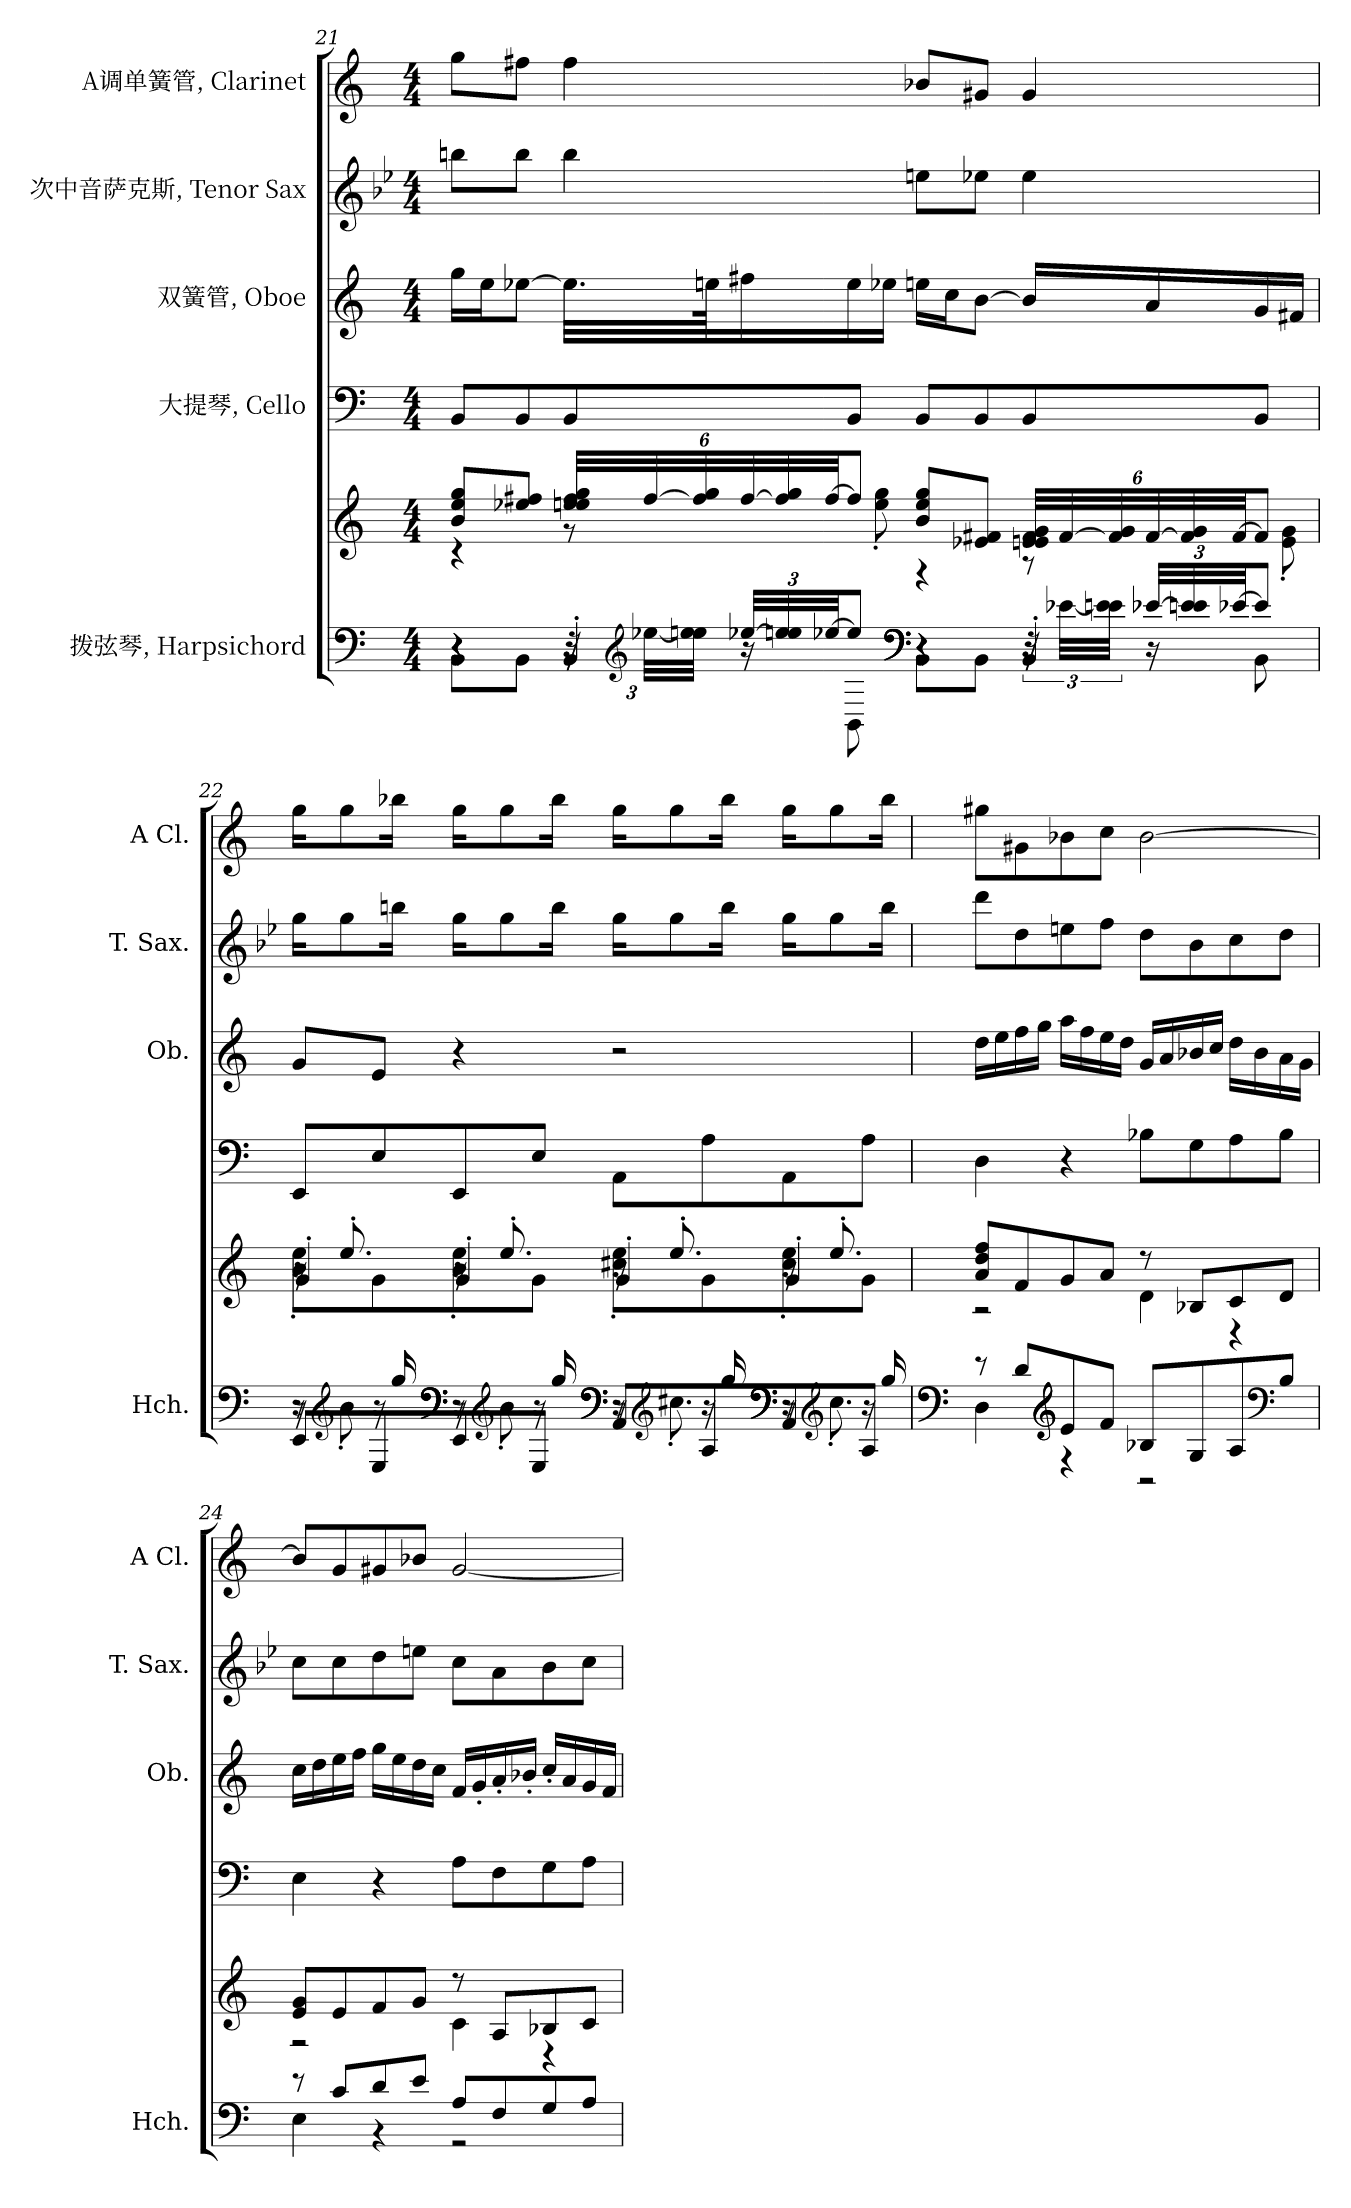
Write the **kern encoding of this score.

**kern	**kern	**kern	**kern	**kern	**kern
*part5	*part5	*part4	*part3	*part2	*part1
*staff6	*staff5	*staff4	*staff3	*staff2	*staff1
*I"拨弦琴, Harpsichord	*	*I"大提琴, Cello	*I"双簧管, Oboe	*I"次中音萨克斯, Tenor Sax	*I"A调单簧管, Clarinet
*I'Hch.	*	*	*I'Ob.	*I'T. Sax.	*I'A Cl.
!!LO:PB:g=z
*clefF4	*clefG2	*clefF4	*clefG2	*clefG2	*clefG2
*	*	*	*	*ITrd8c14	*ITrd2c3
*k[]	*k[]	*k[]	*k[]	*k[b-e-]	*k[f#c#g#]
*M4/4	*M4/4	*M4/4	*M4/4	*M4/4	*M4/4
=21	=21	=21	=21	=21	=21
*^	*^	*	*	*	*
*	*^	*	*	*	*	*	*
4r	8BB\L	4r	8b/ 8ee/ 8gg/L	4r	8BB/L	16gg\LL	8bn\L	8ee\L
.	.	.	.	.	.	16ee\J	.	.
.	8BB\J	.	8ee-X/ 8ff#X/J	.	8BB/	[8ee-X\J	8b\J	8dd#X\J
*	*	*	*Xbrackettup	*	*	*	*	*
16r	48r	4BB'/	48ee-/ 48een/ 48ff#/ 48gg/LLL	8r	8BB/	32.ee-\LLL]	4b\	4dd#\
*clefG2	*	*	*	*	*	*	*	*
.	[48ee-X\LLL	.	[48ff#/	.	.	.	.	.
.	48ee-\] 48een\JJJ	.	48ff#/] 48gg/	.	.	.	.	.
.	.	.	.	.	.	64een\JK	.	.
*Xbrackettup	*	*	*	*	*	*	*	*
[48ee-X/LLL	16r	.	[48ff#/	.	.	16ff#X\	.	.
48ee-/] 48een/	.	.	48ff#/] 48gg/	.	.	.	.	.
[48ee-X/JJ	.	.	[48ff#/JJ	.	.	.	.	.
8ee-/J]	8BB\	.	8ff#/J]	8ee\' 8gg\'	8BB/J	16ee\	.	.
.	.	.	.	.	.	16ee-X\JJ	.	.
*clefF4	*	*	*	*	*	*	*	*
4r	8BB\L	4r	8b/ 8ee/ 8gg/L	4r	8BB/L	16een\LL	8en\L	8gn/L
.	.	.	.	.	.	16cc\J	.	.
.	8BB\J	.	8e-X/ 8f#X/J	.	8BB/	[8b\J	8e-X\J	8e#X/J
*	*brackettup	*	*	*	*	*	*	*
16r	48r	4BB'/	48e-/ 48en/ 48f#/ 48g/LLL	8r	8BB/	16b/LL]	4e-\	4e#/
.	[48e-X\LLL	.	[48f#/	.	.	.	.	.
.	48e-\] 48en\JJJ	.	48f#/] 48g/	.	.	.	.	.
*Xbrackettup	*	*	*	*	*	*	*	*
[48e-X/LLL	16r	.	[48f#/	.	.	16a/	.	.
48e-/] 48en/	.	.	48f#/] 48g/	.	.	.	.	.
[48e-X/JJ	.	.	[48f#/JJ	.	.	.	.	.
8e-/J]	8BB\	.	8f#/J]	8e\' 8g\'	8BB/J	16g/	.	.
.	.	.	.	.	.	16f#X/JJ	.	.
!!LO:LB:g=z
=22	=22	=22	=22	=22	=22	=22	=22	=22
*	*	*	*	*^	*	*	*	*
8r	16r	8EE/L	16r	8b\' 8ee\'L	4g'/	8EE/L	8g/L	16g\KL	16ee\KL
*clefG2	*	*	*	*	*	*	*	*	*
.	8.b'\	.	8.ee'/	.	.	.	.	8g\	8ee\
16r	.	8E/	.	8g\	.	8E/	8e/J	.	.
16gg/	.	.	.	.	.	.	.	16bn\Jk	16ggn\Jk
*clefF4	*	*	*	*	*	*	*	*	*
8r	16r	8EE/	16r	8b\' 8ee\'	4g'/	8EE/	4r	16g\KL	16ee\KL
*clefG2	*	*	*	*	*	*	*	*	*
.	8.b'\	.	8.ee'/	.	.	.	.	8g\	8ee\
16r	.	8E/J	.	8g\J	.	8E/J	.	.	.
16gg/	.	.	.	.	.	.	.	16b\Jk	16gg\Jk
*clefF4	*	*	*	*	*	*	*	*	*
8r	16r	8AA/L	16r	8cc#X\' 8ee\'L	4g'/	8AA\L	2r	16g\KL	16ee\KL
*clefG2	*	*	*	*	*	*	*	*	*
.	8.cc#X'\	.	8.ee'/	.	.	.	.	8g\	8ee\
16r	.	8A/	.	8g\	.	8A\	.	.	.
16gg/	.	.	.	.	.	.	.	16b\Jk	16gg\Jk
*clefF4	*	*	*	*	*	*	*	*	*
8r	16r	8AA/	16r	8cc#\' 8ee\'	4g'/	8AA\	.	16g\KL	16ee\KL
*clefG2	*	*	*	*	*	*	*	*	*
.	8.cc#'\	.	8.ee'/	.	.	.	.	8g\	8ee\
16r	.	8A/J	.	8g\J	.	8A\J	.	.	.
16gg/	.	.	.	.	.	.	.	16b\Jk	16gg\Jk
*v	*v	*v	*	*	*	*	*	*	*
*	*v	*v	*v	*	*	*	*
!!LO:PB:g=z
=23	=23	=23	=23	=23	=23
*clefF4	*	*	*	*	*
*^	*^	*	*	*	*
8r	4D\	8a/ 8dd/ 8ff/L	2r	4D\	16dd\LL	8dd\L	8ee#X\L
.	.	.	.	.	16ee\	.	.
8d/L	.	8f/	.	.	16ff\	8d\	8e#X\
.	.	.	.	.	16gg\JJ	.	.
*clefG2	*	*	*	*	*	*	*
8e/	4r	8g/	.	4r	16aa\LL	8en\	8gn\
.	.	.	.	.	16ff\	.	.
8f/J	.	8a/J	.	.	16ee\	8f\J	8a\J
.	.	.	.	.	16dd\JJ	.	.
8B-X/L	2r	8r	4d\	8B-X\L	16g/LL	8d\L	[2g\
.	.	.	.	.	16a/	.	.
8G/	.	8B-X/L	.	8G\	16b-X/	8B-\	.
.	.	.	.	.	16cc/JJ	.	.
8A/	.	8c/	4r	8A\	16dd\LL	8c\	.
.	.	.	.	.	16b-\	.	.
*clefF4	*	*	*	*	*	*	*
8B-/J	.	8d/J	.	8B-\J	16a\	8d\J	.
.	.	.	.	.	16g\JJ	.	.
=24	=24	=24	=24	=24	=24	=24	=24
8r	4E\	8e/ 8g/L	2r	4E\	16cc\LL	8c\L	8g/L]
.	.	.	.	.	16dd\	.	.
8c/L	.	8e/	.	.	16ee\	8c\	8e/
.	.	.	.	.	16ff\JJ	.	.
8d/	4r	8f/	.	4r	16gg\LL	8d\	8e#X/
.	.	.	.	.	16ee\	.	.
8e/J	.	8g/J	.	.	16dd\	8en\J	8gn/J
.	.	.	.	.	16cc\JJ	.	.
8A/L	2r	8r	4c\	8A\L	16f/LL	8c\L	[2e#/
.	.	.	.	.	16g'/	.	.
8F/	.	8A/L	.	8F\	16a'/	8A\	.
.	.	.	.	.	16b-X'/JJ	.	.
8G/	.	8B-X/	4r	8G\	16cc'/LL	8B-\	.
.	.	.	.	.	16a/	.	.
8A/J	.	8c/J	.	8A\J	16g/	8c\J	.
.	.	.	.	.	16f/JJ	.	.
*v	*v	*	*	*	*	*	*
*	*v	*v	*	*	*	*
=	=	=	=	=	=
*-	*-	*-	*-	*-	*-
